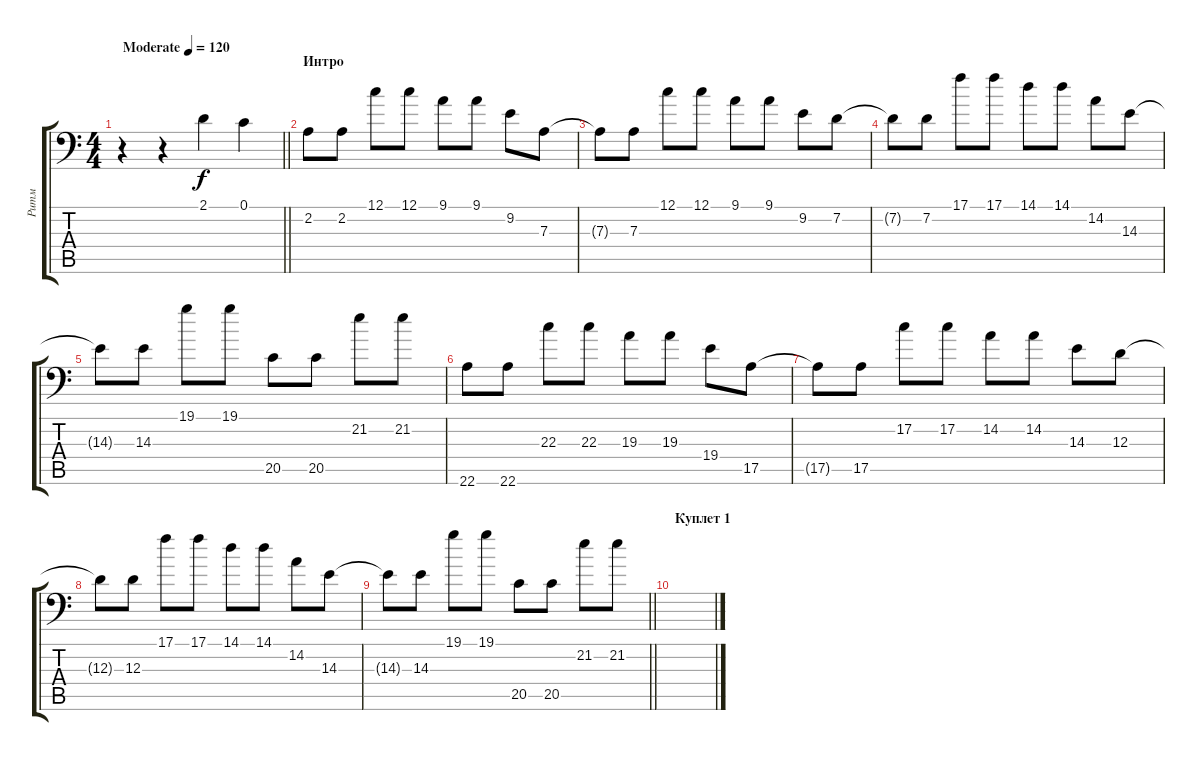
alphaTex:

\track ("Ритм" "Ритм") {instrument distortionguitar}
\staff {score tabs}
\tuning (C3 G2 D2 A1 E1 B0) {hide}
\ts (4 4)
\tempo (120 "Moderate")
\clef f4
\barLineRight lightlight
\ks c
r.4{dy f instrument distortionguitar} r.4 2.1.4 0.1.4 |
\section ("" "Интро")
2.2.8 2.2.8 12.1.8 12.1.8 9.1.8 9.1.8 9.2.8 7.3.8 |
7.3{t}.8 7.3.8 12.1.8 12.1.8 9.1.8 9.1.8 9.2.8 7.2.8 |
7.2{t}.8 7.2.8 17.1.8 17.1.8 14.1.8 14.1.8 14.2.8 14.3.8 |
14.3{t}.8 14.3.8 19.1.8 19.1.8 20.5.8 20.5.8 21.2.8 21.2.8 |
22.6.8 22.6.8 22.3.8 22.3.8 19.3.8 19.3.8 19.4.8 17.5.8 |
17.5{t}.8 17.5.8 17.2.8 17.2.8 14.2.8 14.2.8 14.3.8 12.3.8 |
12.3{t}.8 12.3.8 17.1.8 17.1.8 14.1.8 14.1.8 14.2.8 14.3.8 |
\barLineRight lightlight
14.3{t}.8 14.3.8 19.1.8 19.1.8 20.5.8 20.5.8 21.2.8 21.2.8 |
\section ("" "Куплет 1")
